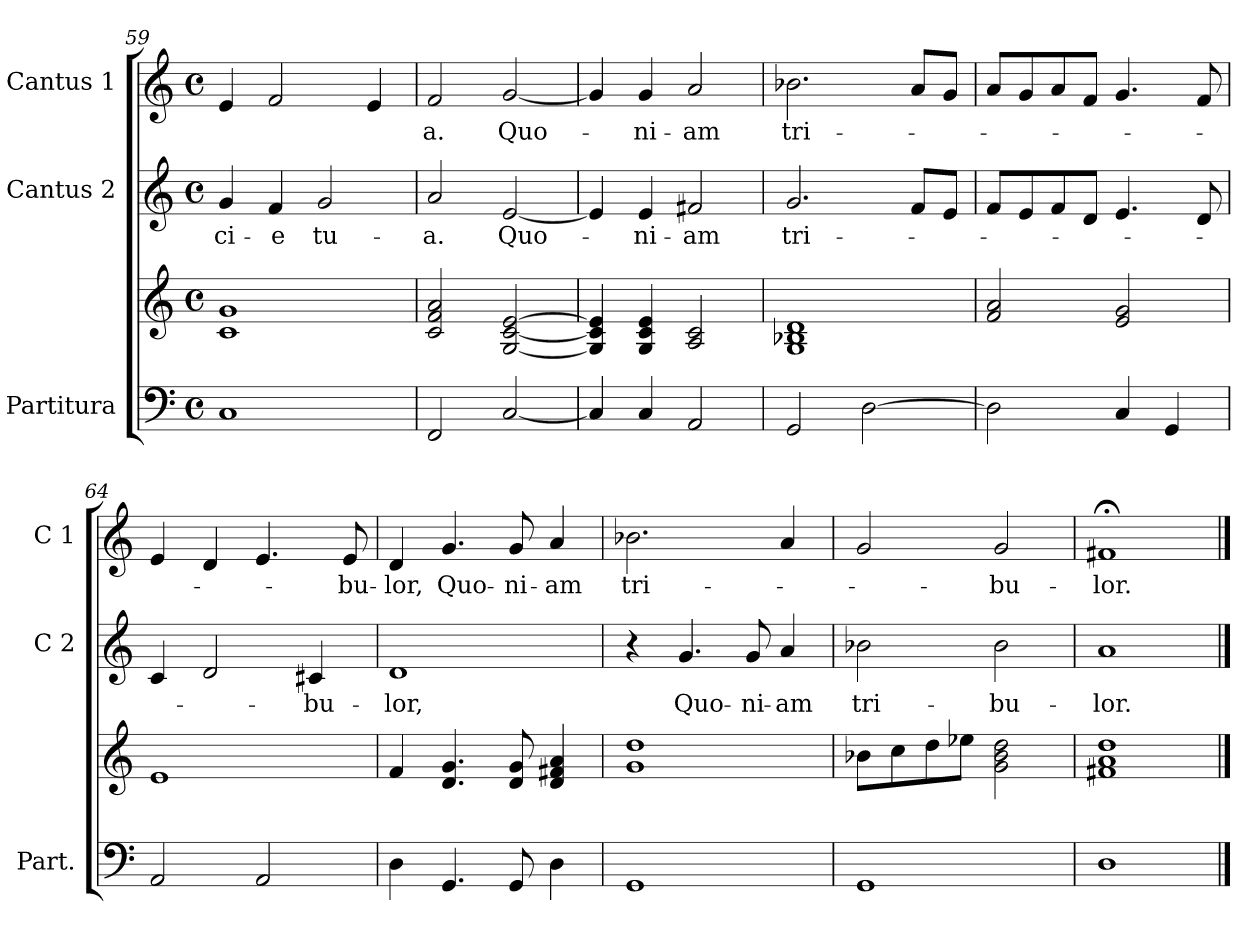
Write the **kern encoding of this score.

**kern	**kern	**kern	**text	**kern	**text
*part3	*part3	*part2	*part2	*part1	*part1
*staff4	*staff3	*staff2	*staff2	*staff1	*staff1
*I"Partitura	*	*I"Cantus 2	*	*I"Cantus 1	*
*I'Part.	*	*I'C 2	*	*I'C 1	*
*clefF4	*clefG2	*clefG2	*	*clefG2	*
*k[]	*k[]	*k[]	*	*k[]	*
*C:	*C:	*C:	*	*C:	*
*M4/4	*M4/4	*M4/4	*	*M4/4	*
*met(c)	*met(c)	*met(c)	*	*met(c)	*
=59	=59	=59	=59	=59	=59
!	!	!	!LO:LY:b	!	!
1C	1c! 1g!	4g/	-ci-	4e/	.
!	!	!	!LO:LY:b	!	!
.	.	4f/	-e	2f/	.
!	!	!	!LO:LY:b	!	!
.	.	2g/	tu-	.	.
.	.	.	.	4e/	.
=60	=60	=60	=60	=60	=60
!	!	!	!LO:LY:b	!	!
!	!	!	!	!	!LO:LY:b
2FF/	2c!/ 2f!/ 2a!/	2a/	-a.	2f/	-a.
!	!	!	!LO:LY:b	!	!
!	!	!	!	!	!LO:LY:b
[2C/	[2G!/ [2c!/ [2e!/	[2e/	Quo-	[2g/	Quo-
!!LO:LB:g=z
=61	=61	=61	=61	=61	=61
4C/]	4G!/] 4c!/] 4e!/]	4e/]	.	4g/]	.
!	!	!	!LO:LY:b	!	!
!	!	!	!	!	!LO:LY:b
4C/	4G!/ 4c!/ 4e!/	4e/	-ni-	4g/	-ni-
!	!	!	!LO:LY:b	!	!
!	!	!	!	!	!LO:LY:b
2AA/	2A!/ 2c!/	2f#X/	-am	2a/	-am
=62	=62	=62	=62	=62	=62
!	!	!	!LO:LY:b	!	!
!	!	!	!	!	!LO:LY:b
2GG/	1G! 1B-X! 1d!	2.g/	tri-	2.b-X\	tri-
[2D\	.	.	.	.	.
.	.	8f/L	.	8a/L	.
.	.	8e/J	.	8g/J	.
=63	=63	=63	=63	=63	=63
2D\]	2f!/ 2a!/	8f/L	.	8a/L	.
.	.	8e/	.	8g/	.
.	.	8f/	.	8a/	.
.	.	8d/J	.	8f/J	.
4C/	2e!/ 2g!/	4.e/	.	4.g/	.
4GG/	.	.	.	.	.
.	.	8d/	.	8f/	.
=64	=64	=64	=64	=64	=64
2AA/	1e!	4c/	.	4e/	.
.	.	2d/	.	4d/	.
2AA/	.	.	.	4.e/	.
!	!	!	!LO:LY:b	!	!
.	.	4c#X/	-bu-	.	.
!	!	!	!	!	!LO:LY:b
.	.	.	.	8e/	-bu-
=65	=65	=65	=65	=65	=65
!	!	!	!LO:LY:b	!	!
!	!	!	!	!	!LO:LY:b
4D\	4f!/	1d	-lor,	4d/	-lor,
!	!	!	!	!	!LO:LY:b
4.GG/	4.d!/ 4.g!/	.	.	4.g/	Quo-
!	!	!	!	!	!LO:LY:b
8GG/	8d!/ 8g!/	.	.	8g/	-ni-
!	!	!	!	!	!LO:LY:b
4D\	4d!/ 4f#X!/ 4a!/	.	.	4a/	-am
=66	=66	=66	=66	=66	=66
!	!	!	!	!	!LO:LY:b
1GG	1g! 1dd!	4r	.	2.b-X\	tri-
!	!	!	!LO:LY:b	!	!
.	.	4.g/	Quo-	.	.
!	!	!	!LO:LY:b	!	!
.	.	8g/	-ni-	.	.
!	!	!	!LO:LY:b	!	!
.	.	4a/	-am	4a/	.
=67	=67	=67	=67	=67	=67
!	!	!	!LO:LY:b	!	!
1GG	8b-X!\L	2b-X\	tri-	2g/	.
.	8cc\	.	.	.	.
.	8dd\	.	.	.	.
.	8ee-X\J	.	.	.	.
!	!	!	!LO:LY:b	!	!
!	!	!	!	!	!LO:LY:b
.	2g!\ 2b-!\ 2dd!\	2b-\	-bu-	2g/	-bu-
=68	=68	=68	=68	=68	=68
!	!	!	!LO:LY:b	!	!
!	!	!	!	!	!LO:LY:b
1D	1f#X! 1a! 1dd!	1a	-lor.	1f#X;<	-lor.
==	==	==	==	==	==
*-	*-	*-	*-	*-	*-
